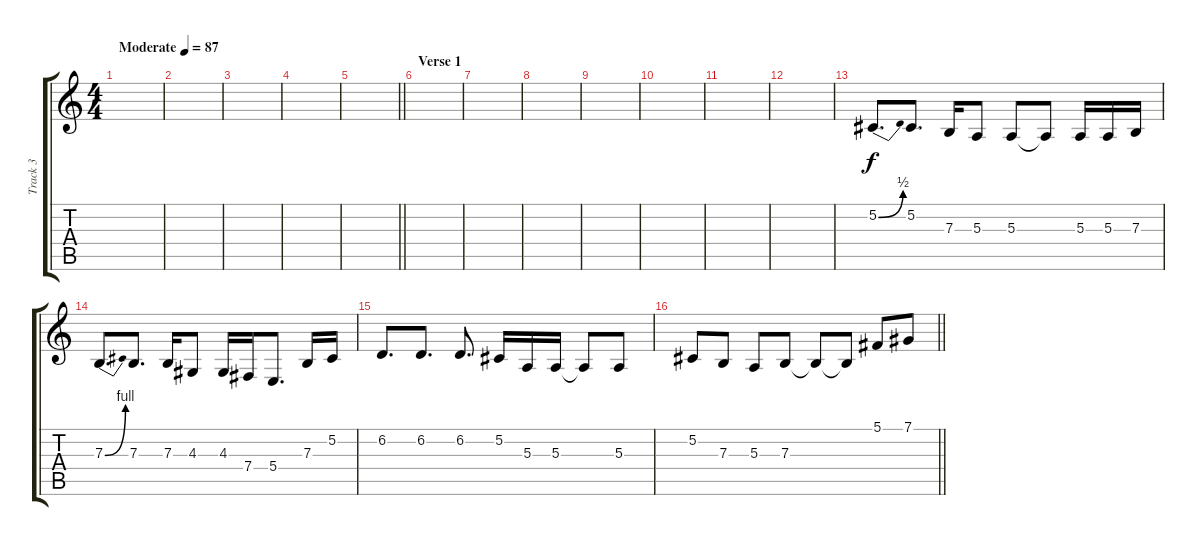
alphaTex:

\track ("Track 3" "Track 3") {instrument clarinet}
\staff {score tabs}
\tuning (Db4 Ab3 E3 B2 Gb2 B1) {hide}
\ts (4 4)
\tempo (87 "Moderate")
\clef g2
\ks c
|
|
|
|
\barLineRight lightlight
|
\section ("" "Verse 1")
|
|
|
|
|
|
|
5.2{be (bend 0 0 60 2)}.8{d} 5.2.8{d} 7.3.16 5.3.8 5.3.8 5.3{t}.8 5.3.16 5.3.16 7.3.16 |
7.3{be (bend 0 0 60 4)}.8{d} 7.3.8{d} 7.3.16 4.3.8 4.3.16 7.4.16 5.4.8{d} 7.3.16 5.2.16 |
6.2.8{d} 6.2.8{d} 6.2.8{d} 5.2.16 5.3.16 5.3.16 5.3{t}.8 5.3.8 |
\barLineRight lightlight
5.2.8 7.3.8 5.3.8 7.3.8 7.3{t}.8 7.3{t}.8 5.1.8 7.1.8
